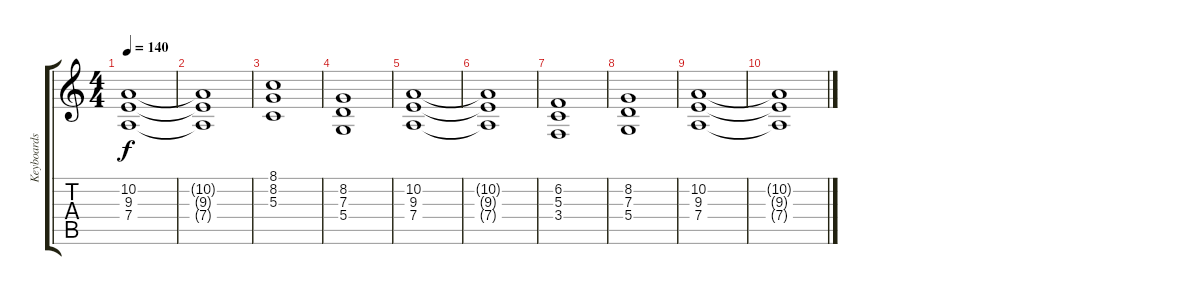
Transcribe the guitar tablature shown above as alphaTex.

\track ("Keyboards" "Keyboards") {instrument stringensemble1}
\staff {score tabs}
\tuning (E4 B3 G3 D3 A2 E2) {hide}
\ts (4 4)
\tempo 140
\clef g2
\ks c
(10.2 9.3 7.4).1{dy f} |
(10.2{t} 9.3{t} 7.4{t}).1 |
(8.1 8.2 5.3).1{volume 6} |
(8.2 7.3 5.4).1 |
(10.2 9.3 7.4).1 |
(10.2{t} 9.3{t} 7.4{t}).1 |
(6.2 5.3 3.4).1 |
(8.2 7.3 5.4).1 |
(10.2 9.3 7.4).1 |
(10.2{t} 9.3{t} 7.4{t}).1{volume 0}
